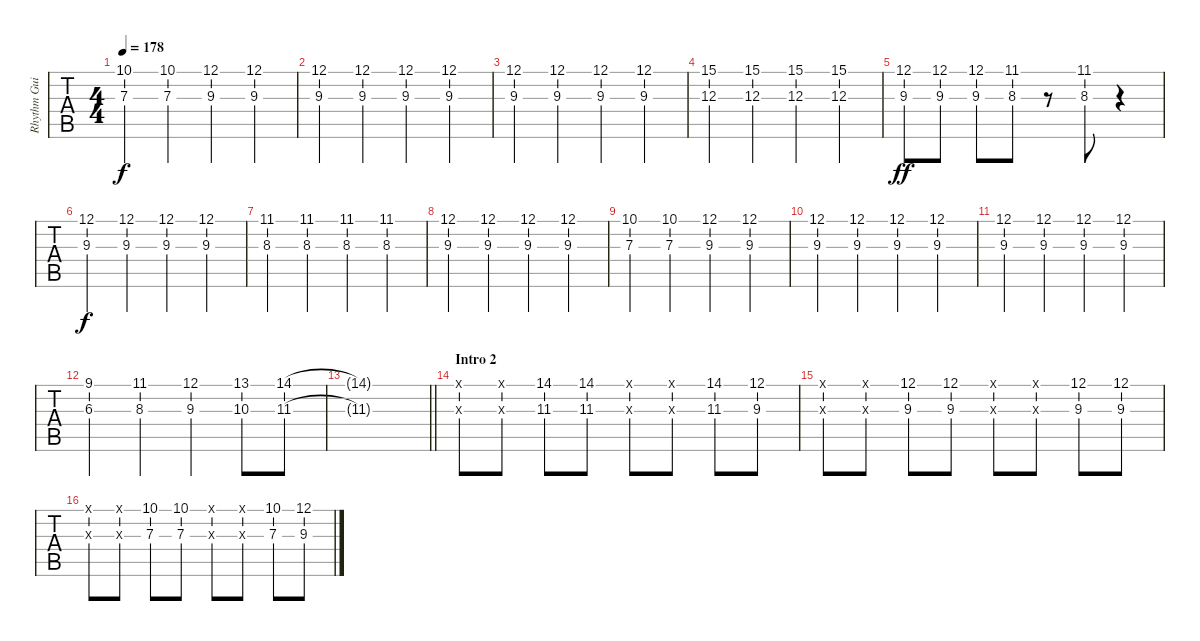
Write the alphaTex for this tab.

\track ("Rhythm Guitar" "Rhythm Gui") {instrument distortionguitar}
\staff {tabs}
\tuning (E4 B3 G3 D3 A2 E2) {hide}
\ts (4 4)
\tempo 178
\clef g2
\ks e
(10.1 7.3).4{dy f} (10.1 7.3).4 (12.1 9.3).4 (12.1 9.3).4 |
(12.1 9.3).4 (12.1 9.3).4 (12.1 9.3).4 (12.1 9.3).4 |
(12.1 9.3).4 (12.1 9.3).4 (12.1 9.3).4 (12.1 9.3).4 |
(15.1 12.3).4 (15.1 12.3).4 (15.1 12.3).4 (15.1 12.3).4 |
(12.1{ac} 9.3{ac}).8{dy ff} (12.1{ac} 9.3{ac}).8 (12.1{ac} 9.3{ac}).8 (11.1{ac} 8.3{ac}).8 r.8 (11.1{ac} 8.3{ac}).8 r.4 |
(12.1 9.3).4{dy f} (12.1 9.3).4 (12.1 9.3).4 (12.1 9.3).4 |
(11.1 8.3).4 (11.1 8.3).4 (11.1 8.3).4 (11.1 8.3).4 |
(12.1 9.3).4 (12.1 9.3).4 (12.1 9.3).4 (12.1 9.3).4 |
(10.1 7.3).4 (10.1 7.3).4 (12.1 9.3).4 (12.1 9.3).4 |
(12.1 9.3).4 (12.1 9.3).4 (12.1 9.3).4 (12.1 9.3).4 |
(12.1 9.3).4 (12.1 9.3).4 (12.1 9.3).4 (12.1 9.3).4 |
(9.1 6.3).4 (11.1 8.3).4 (12.1 9.3).4 (13.1 10.3).8 (14.1 11.3).8 |
\barLineRight lightlight
(14.1{t} 11.3{t}).1 |
\section ("" "Intro 2")
\ks d
(14.1{x} 11.3{x}).8 (14.1{x} 11.3{x}).8 (14.1 11.3).8 (14.1 11.3).8 (14.1{x} 11.3{x}).8 (14.1{x} 11.3{x}).8 (14.1 11.3).8 (12.1 9.3).8 |
(12.1{x} 10.3{x}).8 (12.1{x} 10.3{x}).8 (12.1 9.3).8 (12.1 9.3).8 (12.1{x} 10.3{x}).8 (12.1{x} 10.3{x}).8 (12.1 9.3).8 (12.1 9.3).8 |
(10.1{x} 7.3{x}).8 (10.1{x} 7.3{x}).8 (10.1 7.3).8 (10.1 7.3).8 (10.1{x} 7.3{x}).8 (10.1{x} 7.3{x}).8 (10.1 7.3).8 (12.1 9.3).8
